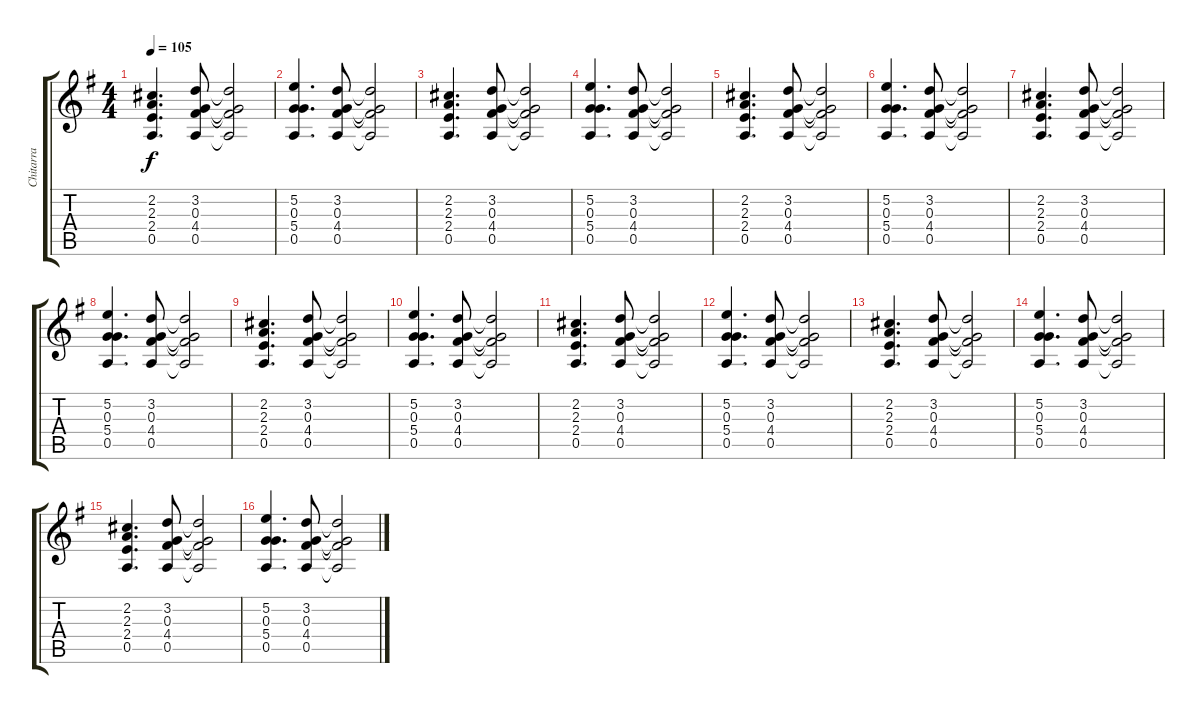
\track (" Chitarra Ritmica" " Chitarra ") {instrument distortionguitar}
\staff {score tabs}
\tuning (E4 B3 G3 D3 A2 E2) {hide}
\ts (4 4)
\tempo 105
\clef g2
\ks g
(2.2 2.3 2.4 0.5).4{d dy f} (3.2 0.3 4.4 0.5).8 (3.2{t} 0.3{t} 4.4{t} 0.5{t}).2 |
(5.2 0.3 5.4 0.5).4{d} (3.2 0.3 4.4 0.5).8 (3.2{t} 0.3{t} 4.4{t} 0.5{t}).2 |
(2.2 2.3 2.4 0.5).4{d} (3.2 0.3 4.4 0.5).8 (3.2{t} 0.3{t} 4.4{t} 0.5{t}).2 |
(5.2 0.3 5.4 0.5).4{d} (3.2 0.3 4.4 0.5).8 (3.2{t} 0.3{t} 4.4{t} 0.5{t}).2 |
(2.2 2.3 2.4 0.5).4{d} (3.2 0.3 4.4 0.5).8 (3.2{t} 0.3{t} 4.4{t} 0.5{t}).2 |
(5.2 0.3 5.4 0.5).4{d} (3.2 0.3 4.4 0.5).8 (3.2{t} 0.3{t} 4.4{t} 0.5{t}).2 |
(2.2 2.3 2.4 0.5).4{d} (3.2 0.3 4.4 0.5).8 (3.2{t} 0.3{t} 4.4{t} 0.5{t}).2 |
(5.2 0.3 5.4 0.5).4{d} (3.2 0.3 4.4 0.5).8 (3.2{t} 0.3{t} 4.4{t} 0.5{t}).2 |
(2.2 2.3 2.4 0.5).4{d} (3.2 0.3 4.4 0.5).8 (3.2{t} 0.3{t} 4.4{t} 0.5{t}).2 |
(5.2 0.3 5.4 0.5).4{d} (3.2 0.3 4.4 0.5).8 (3.2{t} 0.3{t} 4.4{t} 0.5{t}).2 |
(2.2 2.3 2.4 0.5).4{d} (3.2 0.3 4.4 0.5).8 (3.2{t} 0.3{t} 4.4{t} 0.5{t}).2 |
(5.2 0.3 5.4 0.5).4{d} (3.2 0.3 4.4 0.5).8 (3.2{t} 0.3{t} 4.4{t} 0.5{t}).2 |
(2.2 2.3 2.4 0.5).4{d} (3.2 0.3 4.4 0.5).8 (3.2{t} 0.3{t} 4.4{t} 0.5{t}).2 |
(5.2 0.3 5.4 0.5).4{d} (3.2 0.3 4.4 0.5).8 (3.2{t} 0.3{t} 4.4{t} 0.5{t}).2 |
(2.2 2.3 2.4 0.5).4{d} (3.2 0.3 4.4 0.5).8 (3.2{t} 0.3{t} 4.4{t} 0.5{t}).2 |
(5.2 0.3 5.4 0.5).4{d} (3.2 0.3 4.4 0.5).8 (3.2{t} 0.3{t} 4.4{t} 0.5{t}).2
